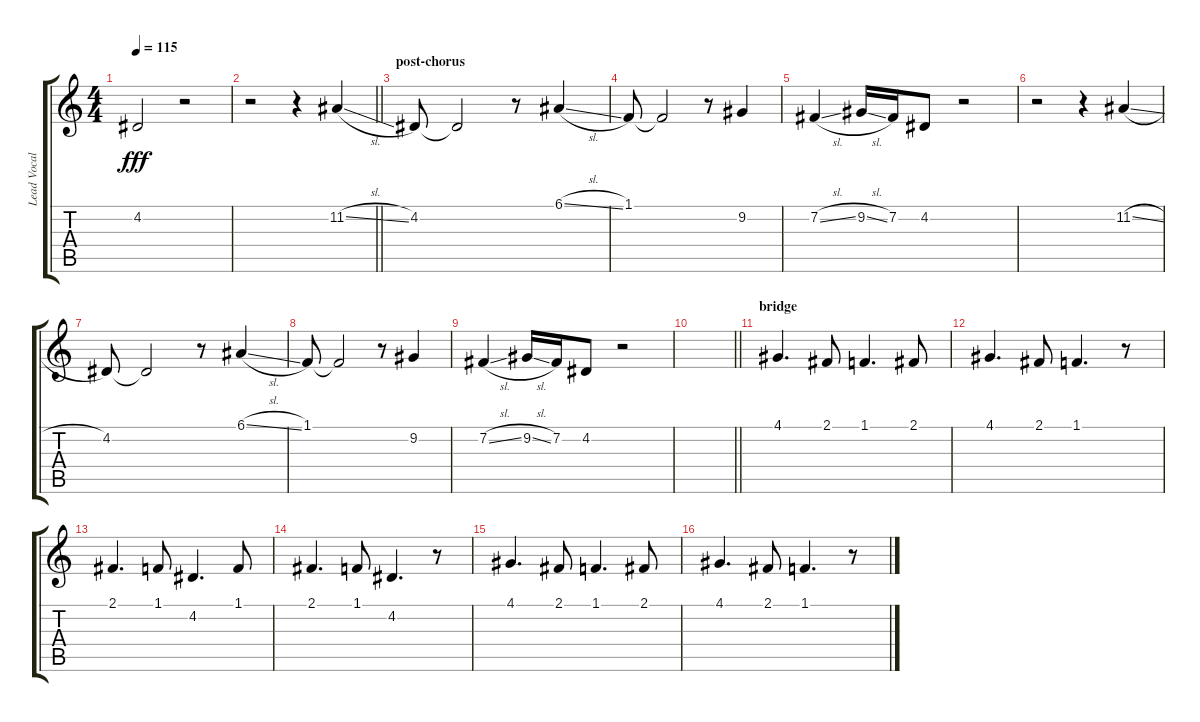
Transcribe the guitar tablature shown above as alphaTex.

\track ("Lead Vocals (Dolores)" "Lead Vocal") {instrument flute}
\staff {score tabs}
\tuning (E4 B3 G3 D3 A2 E2) {hide}
\ts (4 4)
\tempo 115
\clef g2
\ks c
4.2{t}.2{dy fff} r.2 |
\barLineRight lightlight
r.2 r.4 11.2{sl}.4 |
\section ("" "post-chorus")
4.2.8 4.2{t}.2 r.8 6.1{sl}.4 |
1.1.8 1.1{t}.2 r.8 9.2.4 |
7.2{sl}.4 9.2{sl}.16 7.2.16 4.2.8 r.2 |
r.2 r.4 11.2{sl}.4 |
4.2.8 4.2{t}.2 r.8 6.1{sl}.4 |
1.1.8 1.1{t}.2 r.8 9.2.4 |
7.2{sl}.4 9.2{sl}.16 7.2.16 4.2.8 r.2 |
\barLineRight lightlight
|
\section ("" "bridge")
4.1.4{d} 2.1.8 1.1.4{d} 2.1.8 |
4.1.4{d} 2.1.8 1.1.4{d} r.8 |
2.1.4{d} 1.1.8 4.2.4{d} 1.1.8 |
2.1.4{d} 1.1.8 4.2.4{d} r.8 |
4.1.4{d} 2.1.8 1.1.4{d} 2.1.8 |
4.1.4{d} 2.1.8 1.1.4{d} r.8
